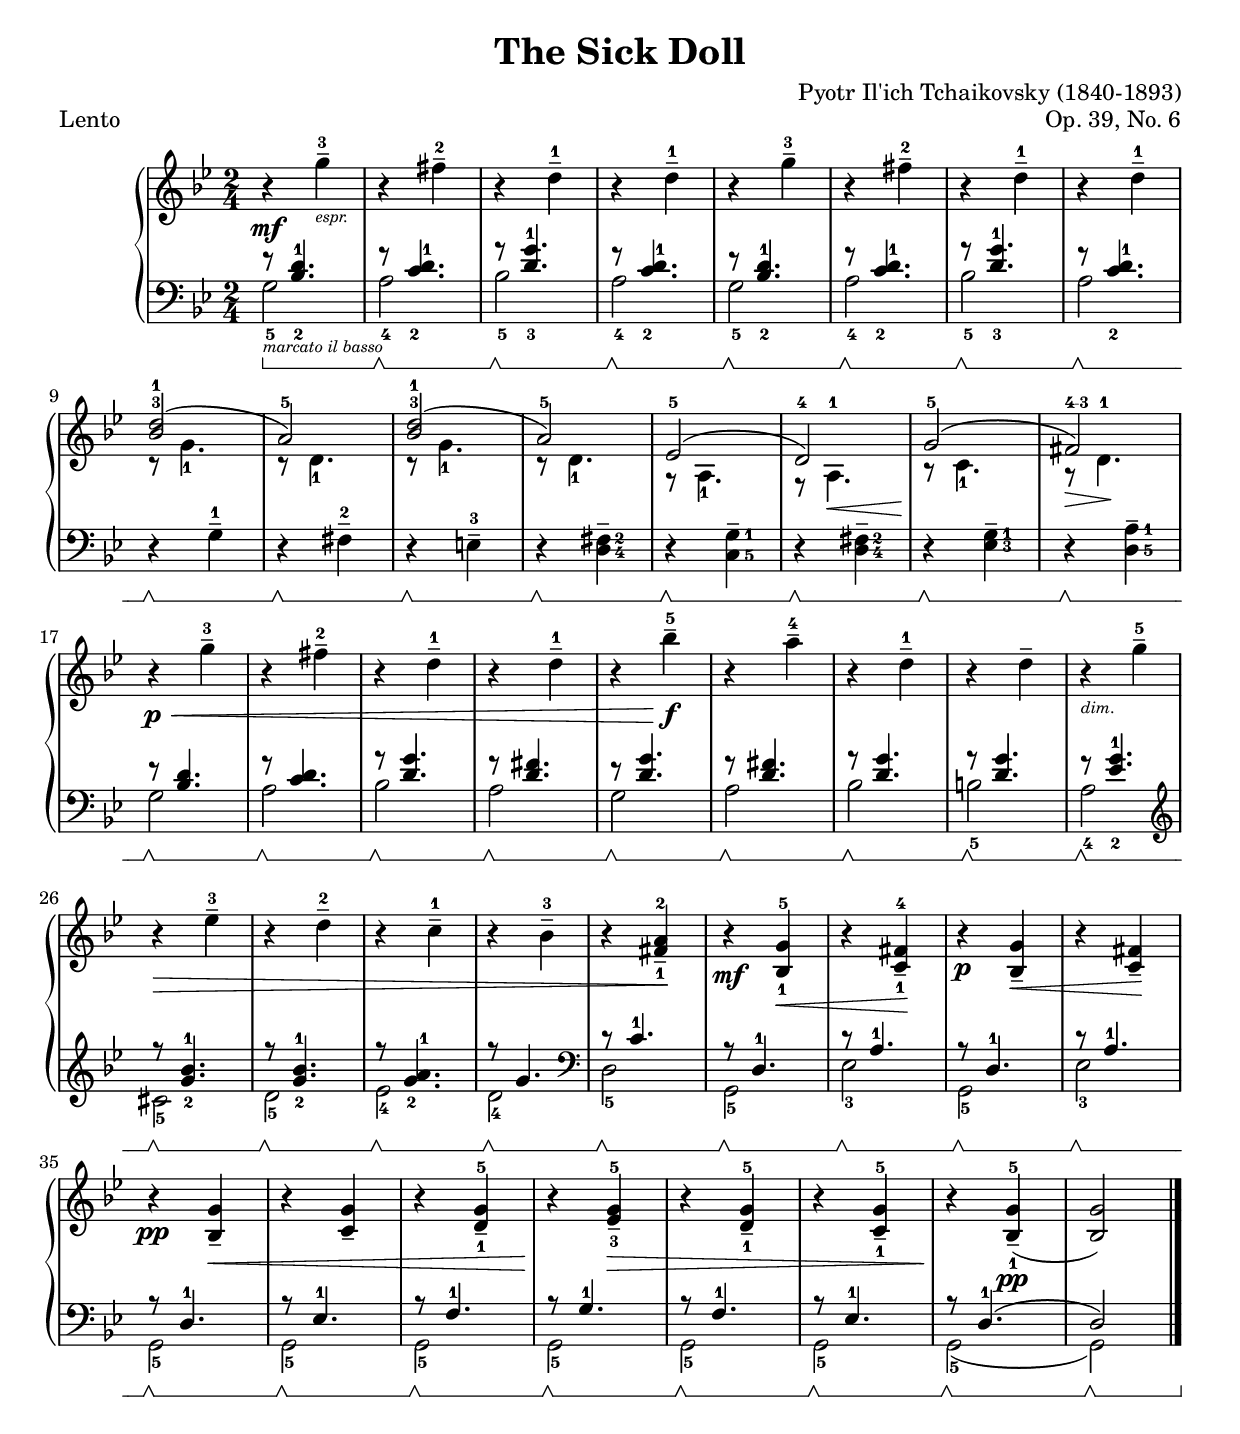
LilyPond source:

\version "2.10.33"
\include "espanol.ly"
\header{
  title = "The Sick Doll"
  composer = "Pyotr Il'ich Tchaikovsky (1840-1893)"
  opus = "Op. 39, No. 6"
  piece = "Lento"
}

\paper {
  between-system-space = 1.5 \cm
}

% TODO add more space for dynamics
% TODO revisar en piano

% define the left and the right hand in new variables
rightHand = {
  \clef treble
  \key sib \major
  \time 2/4
  \relative do''' {
    r4 \mf sol---3_\markup { \teeny \italic "espr." } |
    r fas---2 |
    r re---1 |
    r re---1 |
    r sol---3 |
    r fas---2 |
    r re---1 |
    r re---1 |
    \break

    % 9
    << 
      { <sib^3 re-1>2( } \\
      { r8 sol4.-1 }
    >> |
    << 
      { la2-5) } \\
      { r8 re,4.-1 }
    >> |
    << 
      { <sib'^3 re-1>2( } \\
      { r8 sol4.-1 }
    >> |
    << 
      { la2-5) } \\
      { r8 re,4.-1 }
    >> |
    << 
      { mib2-5( } \\
      { r8 la,4.-1 }
    >> |
    << 
      { re2-4) } \\
      { r8 la4.^1 \< }
    >> |
    << 
      { sol'2-5( } \\
      { r8 \! do,4.-1 }
    >> |
    << 
      { fas2)^\markup { \finger "4-3" } } \\  % finger change
      { r8 \> re4.^1 \! }
    >> |
    \break

    % 17
    r4 \p \< sol'---3 |
    r fas---2 |
    r re---1 |
    r re---1 |
    r sib'---5 \! \f |
    r la---4 |
    r re,---1 |
    r re-- |
    r _\markup { \teeny \italic dim. } sol---5 |
    \break

    % 26
    r \> mib---3 |
    r re---2 |
    r do---1 |
    r sib---3 |
    r <fas-1 la-2>-- \!
    r \mf <sib,-1 sol'-5> \< |
    r <do-1 fas-4>-- \! |
    r \p <sib sol'>-- \< |
    r <do fas>-- \! |
    \break

    % 35
    r \pp <sib sol'>-- \< |
    r <do sol'>-- |
    r <re-1 sol-5>-- |
    r \! <mib-3 sol-5>-- \> |
    r <re-1 sol-5>-- |
    r <do-1 sol'-5>-- |
    r \! <sib-1 sol'-5>--( \pp |
    <sib sol'>2) 
    \bar "|."
  }
}

leftHand = {
  \clef bass
  \key sib \major
  \time 2/4
  \relative do' {
    \set fingeringOrientations = #'(right)
    \set Staff.pedalSustainStyle = #'bracket
    <<
      {
        r8_\markup { \hspace #0 \raise #-2.0 \teeny \italic "marcato il basso" } <sib-2 re-1>4. |
        r8 <do-2 re-1>4. |
        r8 <re-3 sol-1>4. |
        r8 <do-2 re-1>4. |
        r8 <sib-2 re-1>4. |
        r8 <do-2 re-1>4. |
        r8 <re-3 sol-1>4. |
        r8 <do-2 re-1>4. |
      } \\
      { 
        sol2-5 \sustainOn | 
        la-4 \sustainOff \sustainOn | 
        sib-5 \sustainOff \sustainOn | 
        la-4 \sustainOff \sustainOn | 
        sol-5 \sustainOff \sustainOn | 
        la-4 \sustainOff \sustainOn | 
        sib-5 \sustainOff \sustainOn | 
        la \sustainOff \sustainOn |
      }
    >> |

    % 9
    r4 \sustainOff \sustainOn sol---1 |
    r \sustainOff \sustainOn fas---2 |
    r \sustainOff \sustainOn mi---3 |
    r \sustainOff \sustainOn <re-4 fas-2>-- |
    r \sustainOff \sustainOn <do-5 sol'-1>-- |
    r \sustainOff \sustainOn <re-4 fas-2>-- |
    r \sustainOff \sustainOn <mib-3 sol-1>-- |
    r \sustainOff \sustainOn <re-5 la'-1>-- |
    \break

    % 17
    <<
      {
        r8 <sib' re>4. |
        r8 <do re>4. |
        r8 <re sol>4. |
        r8 <re fas>4. |
        r8 <re sol>4. |
        r8 <re fas>4. |
        r8 <re sol>4. |
        r8 <re sol>4. |
        r8 <mib-2 sol-1>4. |
      } \\
      { 
        sol,2 \sustainOff \sustainOn | 
        la \sustainOff \sustainOn | 
        sib \sustainOff \sustainOn | 
        la \sustainOff \sustainOn | 
        sol \sustainOff \sustainOn | 
        la \sustainOff \sustainOn | 
        sib \sustainOff \sustainOn | 
        si-5 \sustainOff \sustainOn | 
        la-4 \sustainOff \sustainOn |
      }
    >> |
    \break

    % 26
    \clef treble
    <<
      {
        r8 <sol'-2 sib-1>4. |
        r8 <sol-2 sib-1>4. |
        r8 <sol-2 la-1>4. |
        r8 sol4. |
      } \\
      {
        dos,2-5 \sustainOff \sustainOn |
        re2-5 \sustainOff \sustainOn |
        mib2-4 \sustainOff \sustainOn |
        re2-4 \sustainOff \sustainOn |
      }
    >> |
    \clef bass
    << { r8 do4.-1 | } \\ { re,2-5 \sustainOff \sustainOn | } >>
    << { r8 re4.-1 | } \\ { sol,2-5 \sustainOff \sustainOn | } >>
    << { r8 la'4.-1 | } \\ { mib2-3 \sustainOff \sustainOn | } >>
    << { r8 re4.-1 | } \\ { sol,2-5 \sustainOff \sustainOn | } >>
    << { r8 la'4.-1 | } \\ { mib2-3 \sustainOff \sustainOn | } >>
    \break

    % 35
    << { r8 re4.-1 | } \\ { sol,2-5 \sustainOff \sustainOn | } >>
    \relative do { << { r8 mib4.-1 | } \\ { sol,2-5 \sustainOff \sustainOn | } >> } 
    \relative do { << { r8 fa4.-1 | } \\ { sol,2-5 \sustainOff \sustainOn | } >> }
    \relative do { << { r8 sol'4.-1 | } \\ { sol,2-5 \sustainOff \sustainOn | } >> }
    \relative do { << { r8 fa4.-1 | } \\ { sol,2-5 \sustainOff \sustainOn | } >> }
    \relative do { << { r8 mib4.-1 | } \\ { sol,2-5 \sustainOff \sustainOn | } >> } 
    \relative do { << { r8 re4.-1( | } \\ { sol,2-5( \sustainOff \sustainOn | } >> } 
    << { re'2) } \\ { sol,2) \sustainOff \sustainOn } >>
    \bar "|."
  }
}

% bring the two hands together
\score {
  \new PianoStaff {
    \set PianoStaff.midiInstrument = "acoustic grand"
    <<
      \new Staff = "Right Hand" { \rightHand }
      \new Staff = "Left Hand" { \leftHand }
    >>
  }

  \midi {}
  
  \layout {
    \context {
      \PianoStaff
    }
  }
}


